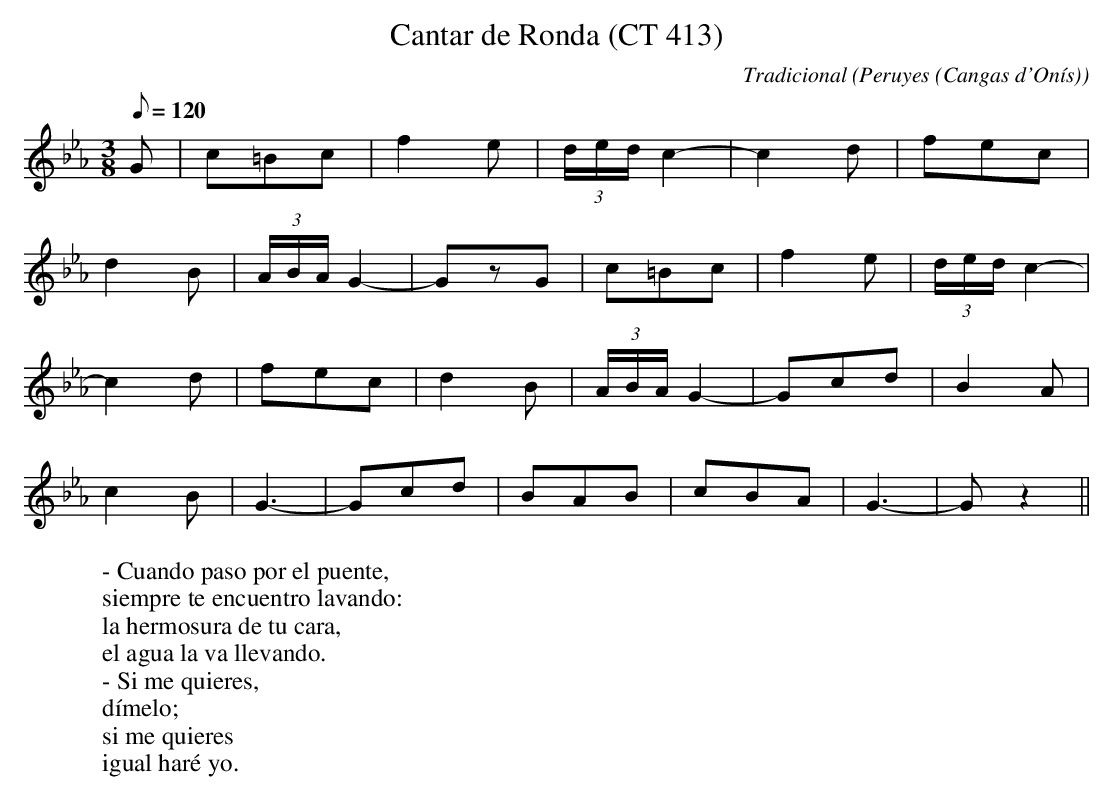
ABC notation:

X:1
T:Cantar de Ronda (CT 413)
C:Tradicional
O:Peruyes (Cangas d'Onís)
M:3/8
L:1/8
Q:1/8=120
W:- Cuando paso por el puente,
W:siempre te encuentro lavando:
W:la hermosura de tu cara,
W:el agua la va llevando.
W:- Si me quieres,
W:dímelo;
W:si me quieres
W:igual haré yo.
K:Cm
G|c=Bc|f2e|(3d/2e/2d/2 c2-|c2d|fec|
d2B|(3A/B/A/ G2-|GzG|c=Bc|f2e|(3d/e/d/ c2-|
c2d|fec|d2B|(3A/B/A/ G2-|Gcd|B2A|
c2B|G3-|Gcd|BAB|cBA|G3-|Gz2||
